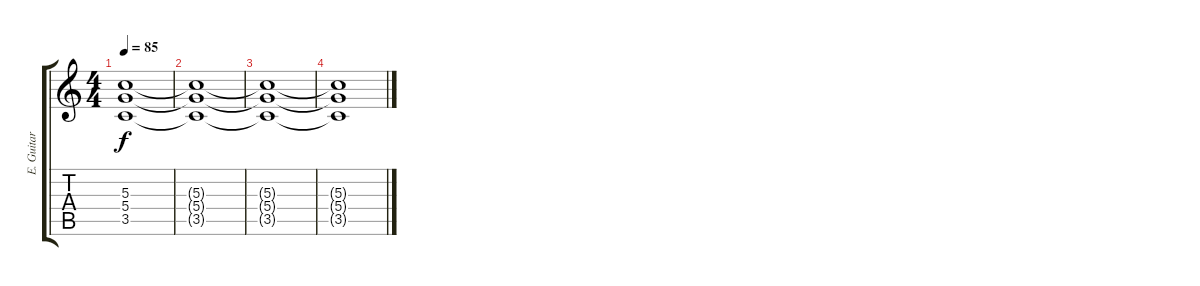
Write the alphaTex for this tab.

\track ("E. Guitar II" "E. Guitar ") {instrument overdrivenguitar}
\staff {score tabs}
\tuning (E4 B3 G3 D3 A2 E2) {hide}
\ts (4 4)
\tempo 85
\clef g2
\ks c
(5.3 5.4 3.5).1{dy f} |
(5.3{t} 5.4{t} 3.5{t}).1 |
(5.3{t} 5.4{t} 3.5{t}).1 |
(5.3{t} 5.4{t} 3.5{t}).1
